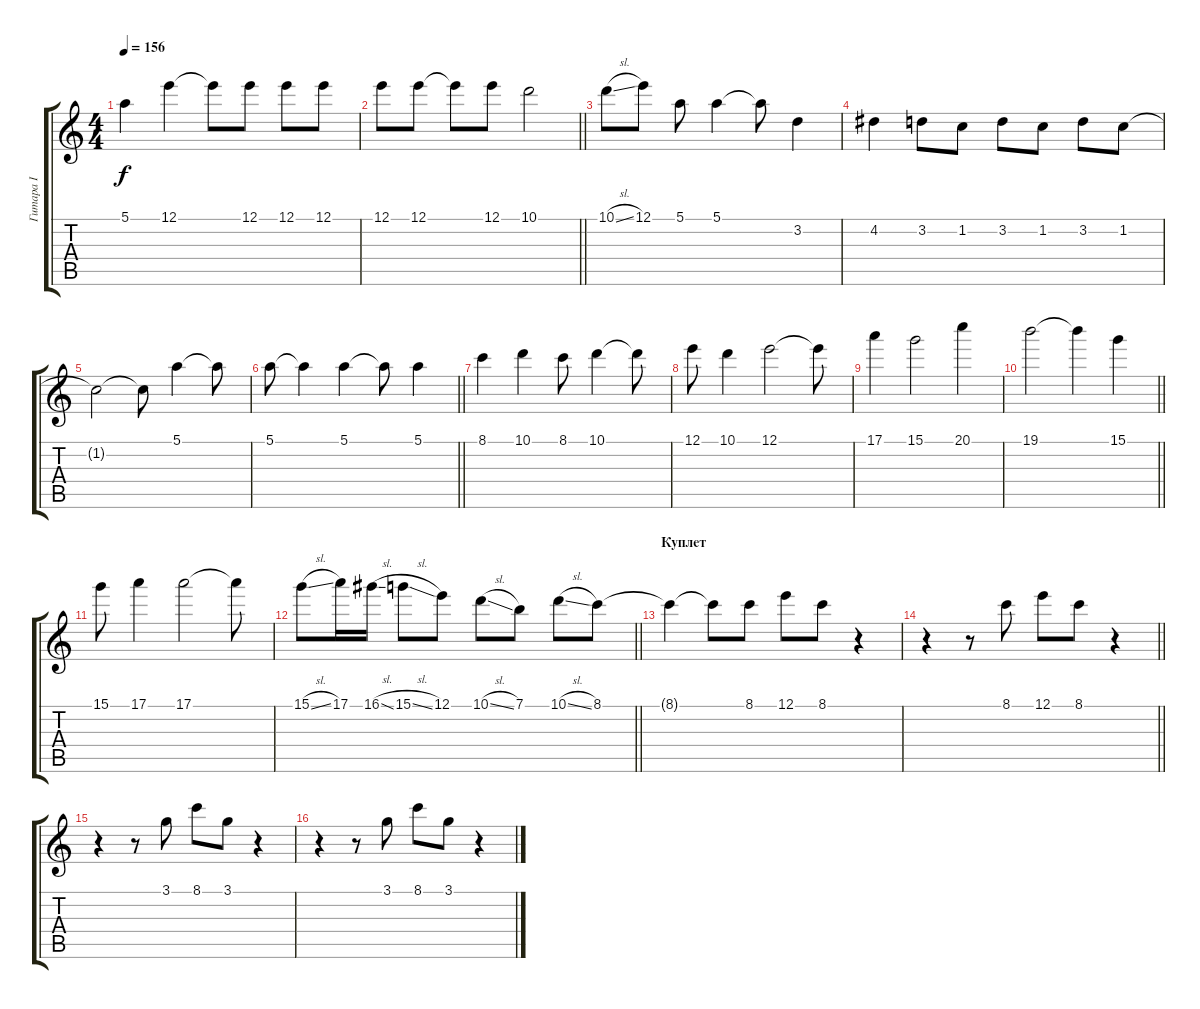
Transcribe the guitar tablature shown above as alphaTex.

\track ("Гитара I" "Гитара I") {instrument distortionguitar}
\staff {score tabs}
\tuning (E4 B3 G3 D3 A2 E2) {hide}
\ts (4 4)
\tempo 156
\clef g2
\ks c
5.1{t}.4{dy f} 12.1.4 12.1{t}.8 12.1.8 12.1.8 12.1.8 |
\barLineRight lightlight
12.1.8 12.1.8 12.1{t}.8 12.1.8 10.1.2 |
10.1{sl}.8 12.1.8 5.1.8 5.1.4 5.1{t}.8 3.2.4 |
4.2.4 3.2.8 1.2.8 3.2.8 1.2.8 3.2.8 1.2.8 |
1.2{t}.2 1.2{t}.8 5.1.4 5.1{t}.8 |
\barLineRight lightlight
5.1.8 5.1{t}.4 5.1.4 5.1{t}.8 5.1.4 |
8.1.4 10.1.4 8.1.8 10.1.4 10.1{t}.8 |
12.1.8 10.1.4 12.1.2 12.1{t}.8 |
17.1.4 15.1.2 20.1.4 |
\barLineRight lightlight
19.1.2 19.1{t}.4 15.1.4 |
15.1.8 17.1.4 17.1.2 17.1{t}.8 |
\barLineRight lightlight
15.1{sl}.8 17.1.16 16.1{sl}.16 15.1{sl}.8 12.1.8 10.1{sl}.8 7.1.8 10.1{sl}.8 8.1.8 |
\section ("" "Куплет")
8.1{t}.4 8.1{t}.8 8.1.8 12.1.8 8.1.8 r.4 |
\barLineRight lightlight
r.4 r.8 8.1.8 12.1.8 8.1.8 r.4 |
r.4 r.8 3.1.8 8.1.8 3.1.8 r.4 |
r.4 r.8 3.1.8 8.1.8 3.1.8 r.4
